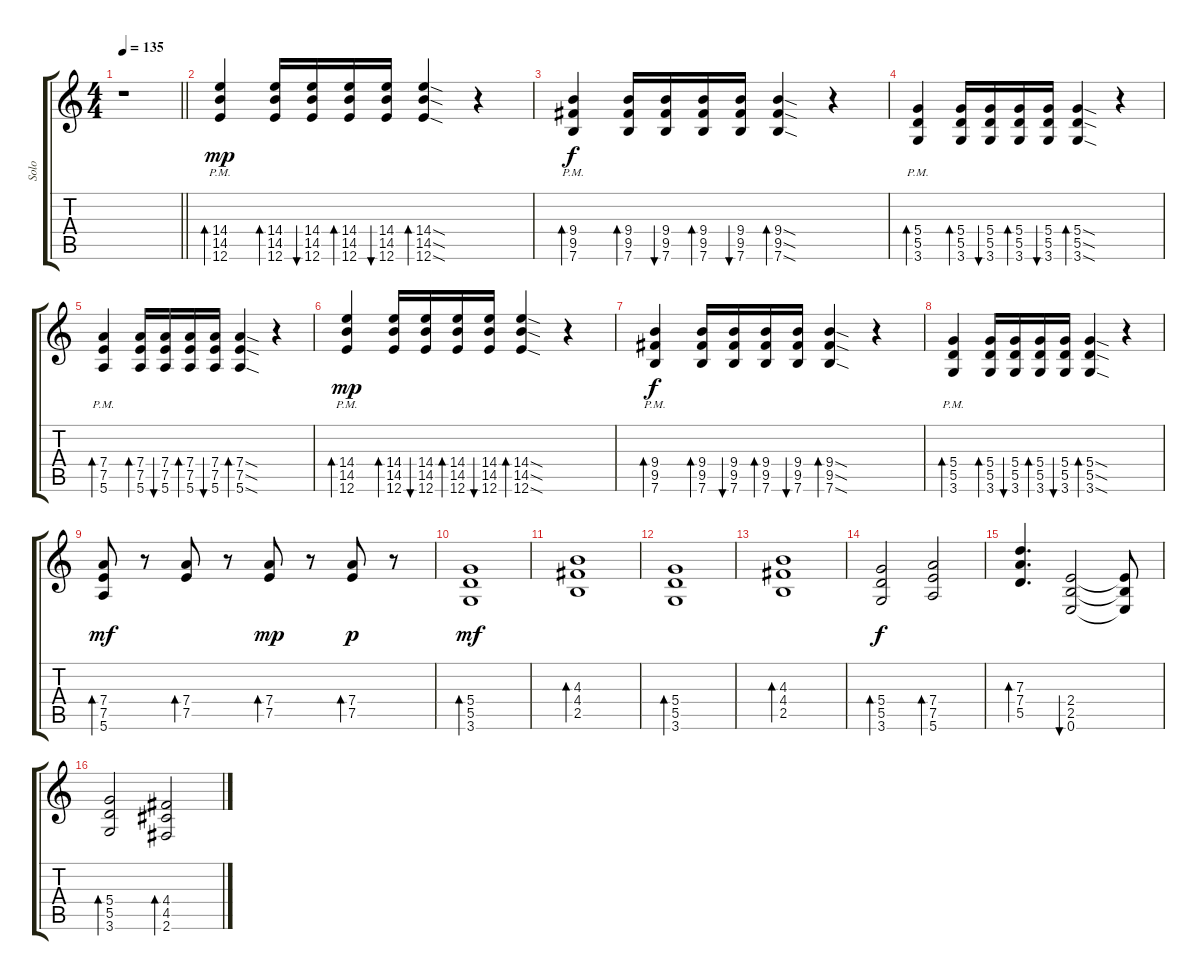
\track ("Solo" "Solo") {instrument distortionguitar}
\staff {score tabs}
\tuning (E4 B3 G3 D3 A2 E2) {hide}
\ts (4 4)
\tempo 135
\clef g2
\barLineRight lightlight
\ks c
r.1{dy mf} |
(14.4{pm} 14.5 12.6).4{bd 60 dy mp} (14.4 14.5 12.6).16{bd 60} (14.4 14.5 12.6).16{bu 60} (14.4 14.5 12.6).16{bd 60} (14.4 14.5 12.6).16{bu 60} (14.4{sod} 14.5{sod} 12.6{sod}).4{bd 60} r.4 |
(9.4{pm} 9.5 7.6).4{bd 60 dy f} (9.4 9.5 7.6).16{bd 60} (9.4 9.5 7.6).16{bu 60} (9.4 9.5 7.6).16{bd 60} (9.4 9.5 7.6).16{bu 60} (9.4{sod} 9.5{sod} 7.6{sod}).4{bd 60} r.4 |
(5.4{pm} 5.5 3.6).4{bd 60} (5.4 5.5 3.6).16{bd 60} (5.4 5.5 3.6).16{bu 60} (5.4 5.5 3.6).16{bd 60} (5.4 5.5 3.6).16{bu 60} (5.4{sod} 5.5{sod} 3.6{sod}).4{bd 60} r.4 |
(7.4{pm} 7.5 5.6).4{bd 60} (7.4 7.5 5.6).16{bd 60} (7.4 7.5 5.6).16{bu 60} (7.4 7.5 5.6).16{bd 60} (7.4 7.5 5.6).16{bu 60} (7.4{sod} 7.5{sod} 5.6{sod}).4{bd 60} r.4 |
(14.4{pm} 14.5 12.6).4{bd 60 dy mp} (14.4 14.5 12.6).16{bd 60} (14.4 14.5 12.6).16{bu 60} (14.4 14.5 12.6).16{bd 60} (14.4 14.5 12.6).16{bu 60} (14.4{sod} 14.5{sod} 12.6{sod}).4{bd 60} r.4 |
(9.4{pm} 9.5 7.6).4{bd 60 dy f} (9.4 9.5 7.6).16{bd 60} (9.4 9.5 7.6).16{bu 60} (9.4 9.5 7.6).16{bd 60} (9.4 9.5 7.6).16{bu 60} (9.4{sod} 9.5{sod} 7.6{sod}).4{bd 60} r.4 |
(5.4{pm} 5.5 3.6).4{bd 60} (5.4 5.5 3.6).16{bd 60} (5.4 5.5 3.6).16{bu 60} (5.4 5.5 3.6).16{bd 60} (5.4 5.5 3.6).16{bu 60} (5.4{sod} 5.5{sod} 3.6{sod}).4{bd 60} r.4 |
(7.4 7.5 5.6).8{bd 30 dy mf} r.8 (7.4 7.5).8{bd 30} r.8 (7.4 7.5).8{bd 30 dy mp} r.8 (7.4 7.5).8{bd 30 dy p} r.8 |
(5.4 5.5 3.6).1{bd 30 dy mf} |
(4.3 4.4 2.5).1{bd 30} |
(5.4 5.5 3.6).1{bd 30} |
(4.3 4.4 2.5).1{bd 30} |
(5.4 5.5 3.6).2{bd 30 dy f} (7.4 7.5 5.6).2{bd 30} |
(7.3 7.4 5.5).4{d bd 30} (2.4 2.5 0.6).2{bu 30} (2.4{t} 2.5{t} 0.6{t}).8 |
(5.4 5.5 3.6).2{bd 30} (4.4 4.5 2.6).2{bd 30}
